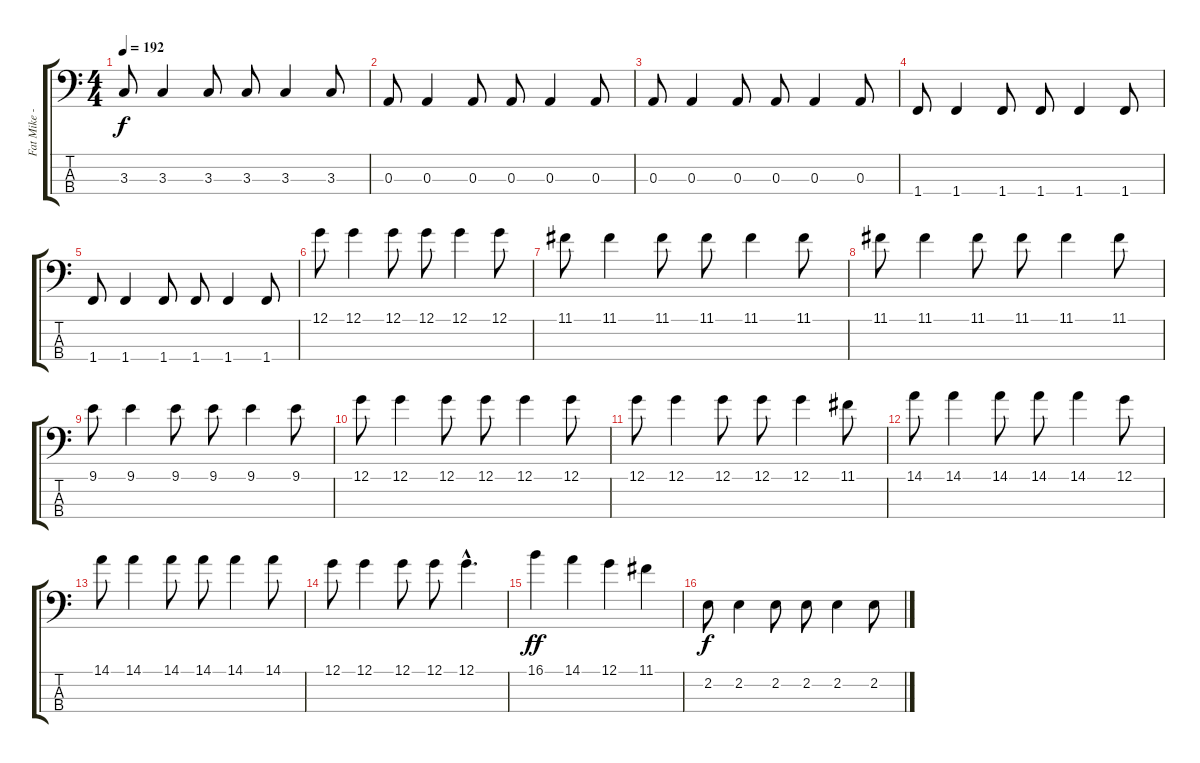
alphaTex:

\track ("Fat Mike - Bass" "Fat Mike -") {instrument electricbasspick}
\staff {score tabs}
\tuning (G2 D2 A1 E1) {hide}
\ts (4 4)
\tempo 192
\clef f4
\ks c
3.3.8{dy f} 3.3.4 3.3.8 3.3.8 3.3.4 3.3.8 |
0.3.8 0.3.4 0.3.8 0.3.8 0.3.4 0.3.8 |
0.3.8 0.3.4 0.3.8 0.3.8 0.3.4 0.3.8 |
1.4.8 1.4.4 1.4.8 1.4.8 1.4.4 1.4.8 |
1.4.8 1.4.4 1.4.8 1.4.8 1.4.4 1.4.8 |
12.1.8 12.1.4 12.1.8 12.1.8 12.1.4 12.1.8 |
11.1.8 11.1.4 11.1.8 11.1.8 11.1.4 11.1.8 |
11.1.8 11.1.4 11.1.8 11.1.8 11.1.4 11.1.8 |
9.1.8 9.1.4 9.1.8 9.1.8 9.1.4 9.1.8 |
12.1.8 12.1.4 12.1.8 12.1.8 12.1.4 12.1.8 |
12.1.8 12.1.4 12.1.8 12.1.8 12.1.4 11.1.8 |
14.1.8 14.1.4 14.1.8 14.1.8 14.1.4 12.1.8 |
14.1.8 14.1.4 14.1.8 14.1.8 14.1.4 14.1.8 |
12.1.8 12.1.4 12.1.8 12.1.8 12.1{hac}.4{d} |
16.1.4{dy ff} 14.1.4 12.1.4 11.1.4 |
2.2.8{dy f} 2.2.4 2.2.8 2.2.8 2.2.4 2.2.8
